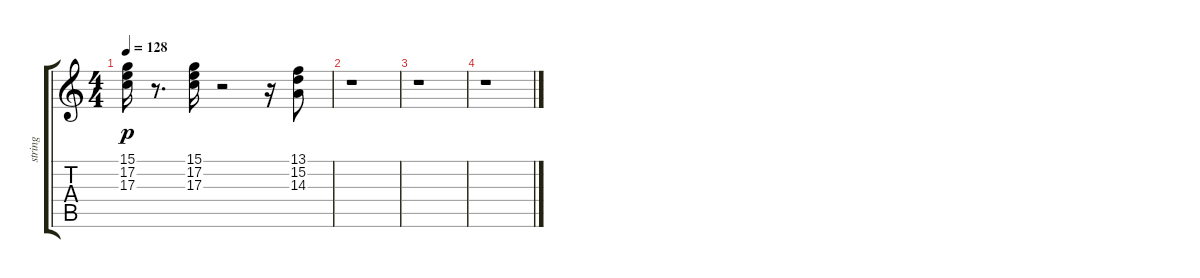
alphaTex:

\track ("string" "string") {instrument synthstrings1}
\staff {score tabs}
\tuning (E4 B3 G3 D3 A2 E2) {hide}
\ts (4 4)
\tempo 128
\clef g2
\ks c
(15.1 17.2 17.3).16{dy p} r.8{d} (15.1 17.2 17.3).16 r.2 r.16 (13.1 15.2 14.3).8 |
r.1 |
r.1 |
r.1
